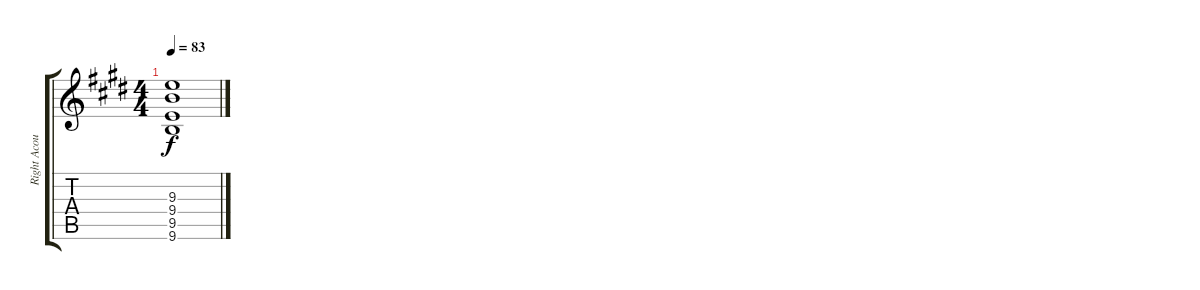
\track ("Right Acoustic Guitar" "Right Acou") {instrument acousticguitarsteel}
\staff {score tabs}
\tuning (D4 B3 G3 D3 G2 D2) {hide}
\ts (4 4)
\tempo 83
\clef g2
\ks e
(9.3{t} 9.4{t} 9.5{t} 9.6{t}).1{dy f}
